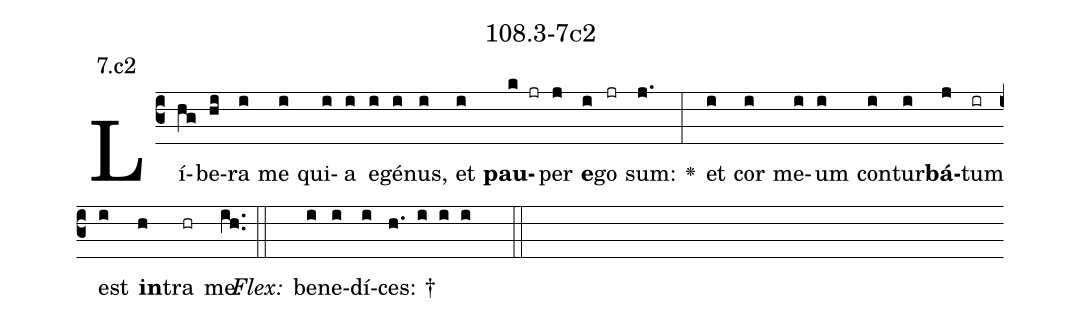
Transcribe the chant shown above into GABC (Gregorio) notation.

name: 108.3-7c2;
annotation: 7.c2;
%%
(c3)Lí(hg)be(hi)ra(i) me(i) qui(i)a(i) e(i)gé(i)nus,(i) et(i) <b>pau</b>(k jr)per(j) <b>e</b>(i)go(jr) sum:(j.) <v>\greheightstar</v>(:) et(i) cor(i) me(i)um(i) con(i)tur(i)<b>bá</b>(j)tum(ir) est(i) <b>in</b>(h)tra(hr) me.(ih..) (::)
<i>Flex:</i>()  be(i)ne(i)dí(i)ces: †(h. i i i  ::)

%E(i) u(i) o(j) u(i) a(h) e.(ih..) (::)
